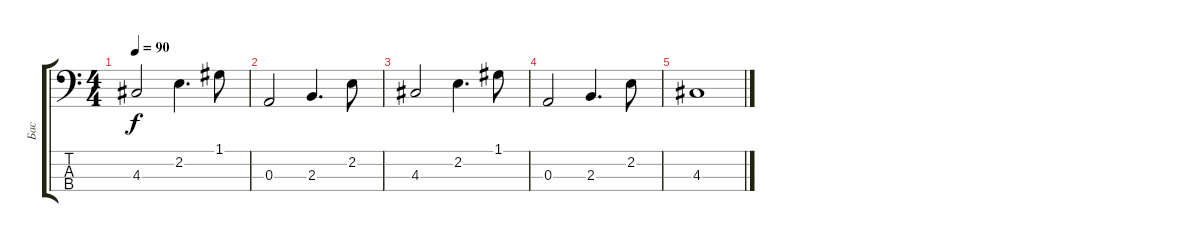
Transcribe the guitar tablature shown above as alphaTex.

\track ("Бас" "Бас") {instrument slapbass2}
\staff {score tabs}
\tuning (G2 D2 A1 E1) {hide}
\ts (4 4)
\tempo 90
\clef f4
\ks c
4.3.2{dy f} 2.2.4{d} 1.1.8 |
0.3.2 2.3.4{d} 2.2.8 |
4.3.2 2.2.4{d} 1.1.8 |
0.3.2 2.3.4{d} 2.2.8 |
4.3.1
